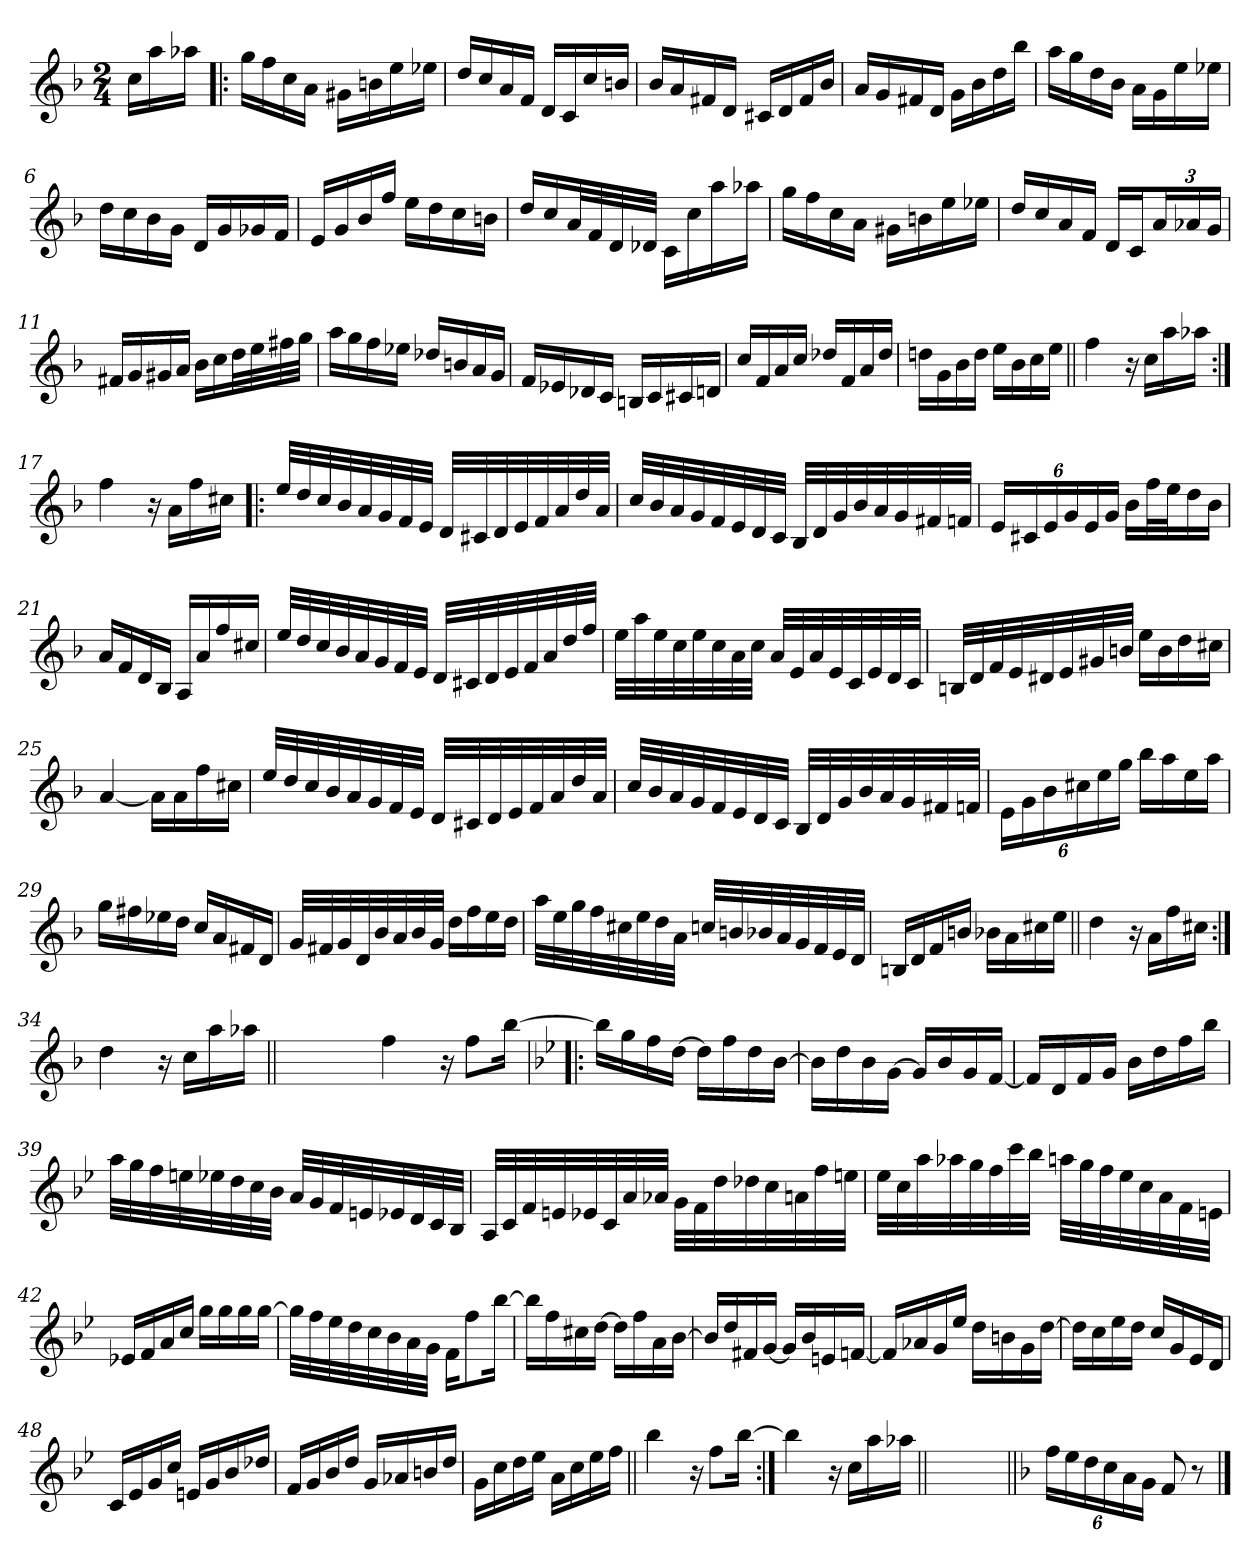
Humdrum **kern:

**kern
*part1
*staff1
*clefG2
*k[b-]
*F:
*M2/4
=
16cc\LL
16aa\
16aa-X\JJ
=1!|:
16gg\LL
16ff\
16cc\
16a\JJ
16g#X\LL
16bn\
16ee\
16ee-X\JJ
=2
16dd/LL
16cc/
16a/
16f/JJ
16d/LL
16c/
16cc/
16bn/JJ
=3
16b-/LL
16a/
16f#X/
16d/JJ
16c#X/LL
16d/
16f#/
16b-/JJ
=4
16a/LL
16g/
16f#X/
16d/JJ
16g\LL
16b-\
16dd\
16bb-\JJ
!!LO:LB:g=z
=5
16aa\LL
16gg\
16dd\
16b-\JJ
16a\LL
16g\
16ee\
16ee-X\JJ
=6
16dd\LL
16cc\
16b-\
16g\JJ
16d/LL
16g/
16g-X/
16f/JJ
=7
16e/LL
16g/
16b-/
16ff/JJ
16ee\LL
16dd\
16cc\
16bn\JJ
=8
16dd/LL
16cc/
32a/L
32f/
32d/
32d-X/JJJ
16c\LL
16cc\
16aa\
16aa-X\JJ
!!LO:LB:g=z
=9
16gg\LL
16ff\
16cc\
16a\JJ
16g#X\LL
16bn\
16ee\
16ee-X\JJ
=10
16dd/LL
16cc/
16a/
16f/JJ
16d/LL
16c/J
24a/L
24a-X/
24g/JJ
=11
16f#X/LL
16g/
16g#X/
16a/JJ
16b-\LL
16cc\
32dd\L
32ee\
32ff#X\
32gg\JJJ
=12
16aa\LL
16gg\
16ff\
16ee-X\JJ
16dd-X/LL
16bn/
16a/
16g/JJ
!!LO:LB:g=z
=13
16f/LL
16e-X/
16d-X/
16c/JJ
16Bn/LL
16c/
16c#X/
16dn/JJ
=14
16cc/LL
16f/
16a/
16cc/JJ
16dd-X/LL
16f/
16a/
16dd-/JJ
=15
16ddn\LL
16g\
16b-\
16dd\JJ
16ee\LL
16b-\
16cc\
16ee\JJ
=16||
4ff\
16r
16cc\LL
16aa\
16aa-X\JJ
=17:|!
4ff\
16r
16a\LL
16ff\
16cc#X\JJ
!!LO:LB:g=z
=18!|:
32ee/LLL
32dd/
32cc/
32b-/
32a/
32g/
32f/
32e/JJJ
32d/LLL
32c#X/
32d/
32e/
32f/
32a/
32dd/
32a/JJJ
=19
32cc/LLL
32b-/
32a/
32g/
32f/
32e/
32d/
32c/JJJ
32B-/LLL
32d/
32g/
32b-/
32a/
32g/
32f#X/
32fn/JJJ
=20
24e/LL
24c#X/
24e/
24g/
24e/
24g/JJ
16b-\LL
32ff\L
32ee\J
16dd\
16b-\JJ
!!LO:LB:g=z
=21
16a/LL
16f/
16d/
16B-/JJ
16A/LL
16a/
16ff/
16cc#X/JJ
=22
32ee/LLL
32dd/
32cc/
32b-/
32a/
32g/
32f/
32e/JJJ
32d/LLL
32c#X/
32d/
32e/
32f/
32a/
32dd/
32ff/JJJ
=23
32ee\LLL
32aa\
32ee\
32cc\
32ee\
32cc\
32a\
32cc\JJJ
32a/LLL
32e/
32a/
32e/
32c/
32e/
32d/
32c/JJJ
!!LO:LB:g=z
=24
32Bn/LLL
32d/
32f/
32e/
32d#X/
32e/
32g#X/
32bn/JJJ
16ee\LL
16b\
16dd\
16cc#X\JJ
=25
[4a/
16a\LL]
16a\
16ff\
16cc#X\JJ
=26
32ee/LLL
32dd/
32cc/
32b-/
32a/
32g/
32f/
32e/JJJ
32d/LLL
32c#X/
32d/
32e/
32f/
32a/
32dd/
32a/JJJ
!!LO:LB:g=z
=27
32cc/LLL
32b-/
32a/
32g/
32f/
32e/
32d/
32c/JJJ
32B-/LLL
32d/
32g/
32b-/
32a/
32g/
32f#X/
32fn/JJJ
=28
24e\LL
24g\
24b-\
24cc#X\
24ee\
24gg\JJ
16bb-\LL
16aa\
16ee\
16aa\JJ
=29
16gg\LL
16ff#X\
16ee-X\
16dd\JJ
16cc/LL
16a/
16f#X/
16d/JJ
!!LO:LB:g=z
=30
32g/LLL
32f#X/
32g/
32d/
32b-/
32a/
32b-/
32g/JJJ
16dd\LL
16ff\
16ee\
16dd\JJ
=31
32aa\LLL
32ee\
32gg\
32ff\
32cc#X\
32ee\
32dd\
32a\JJJ
32ccn/LLL
32bn/
32b-X/
32a/
32g/
32f/
32e/
32d/JJJ
=32
16Bn/LL
16d/
16f/
16bn/JJ
16b-X\LL
16a\
16cc#X\
16ee\JJ
!!LO:PB:g=z
=33||
4dd\
16r
16a\LL
16ff\
16cc#X\JJ
=34:|!
4dd\
16r
16cc\LL
16aa\
16aa-X\JJ
=34X1||
*stria0
2ryy
!!LO:LB:g=z
=35-
*stria5
4ff\
16r
8ff\L
[16bb-\Jk
=36!|:
*k[b-e-]
*B-:
16bb-\LL]
16gg\
16ff\
[16dd\JJ
16dd\LL]
16ff\
16dd\
[16b-\JJ
=37
16b-\LL]
16dd\
16b-\
[16g\JJ
16g/LL]
16b-/
16g/
[16f/JJ
=38
16f/LL]
16d/
16f/
16g/JJ
16b-\LL
16dd\
16ff\
16bb-\JJ
!!LO:LB:g=z
=39
32aa\LLL
32gg\
32ff\
32een\
32ee-X\
32dd\
32cc\
32b-\JJJ
32a/LLL
32g/
32f/
32en/
32e-X/
32d/
32c/
32B-/JJJ
=40
32A/LLL
32c/
32f/
32en/
32e-X/
32c/
32a/
32a-X/JJJ
32g\LLL
32f\
32dd\
32dd-X\
32cc\
32an\
32ff\
32een\JJJ
=41
32ee-\LLL
32cc\
32aa\
32aa-X\
32gg\
32ff\
32ccc\
32bb-\JJJ
32aan\LLL
32gg\
32ff\
32ee-\
32cc\
32a\
32f\
32en\JJJ
!!LO:LB:g=z
=42
16e-X/LL
16f/
16a/
16cc/JJ
16gg\LL
16gg\
16gg\
[16gg\JJ
=43
32gg\LLL]
32ff\
32ee-\
32dd\
32cc\
32b-\
32a\
32g\JJJ
16f\KL
8ff\
[16bb-\Jk
=44
16bb-\LL]
16ff\
16cc#X\
[16dd\JJ
16dd\LL]
16ff\
16a\
[16b-\JJ
!!LO:LB:g=z
=45
16b-/LL]
16dd/
16f#X/
[16g/JJ
16g/LL]
16b-/
16en/
[16fn/JJ
=46
16f/LL]
16a-X/
16g/
16ee-/JJ
16dd\LL
16bn\
16g\
[16dd\JJ
=47
16dd\LL]
16cc\
16ee-\
16dd\JJ
16cc/LL
16g/
16e-/
16d/JJ
=48
16c/LL
16e-/
16g/
16cc/JJ
16en/LL
16g/
16b-/
16dd-X/JJ
!!LO:LB:g=z
=49
16f/LL
16g/
16b-/
16dd/JJ
16g/LL
16a-X/
16bn/
16dd/JJ
=50
16g\LL
16cc\
16dd\
16ee-\JJ
16a\LL
16cc\
16ee-\
16ff\JJ
=51||
4bb-\
16r
8ff\L
[16bb-\Jk
=52:|!
4bb-\]
16r
16cc\LL
16aa\
16aa-X\JJ
=52X2||
*stria0
2ryy
!!LO:LB:g=z
=53||
*stria5
*k[b-]
*F:
24ff\LL
24ee\
24dd\
24cc\
24a\
24g\JJ
8f/
8r
==
*-
